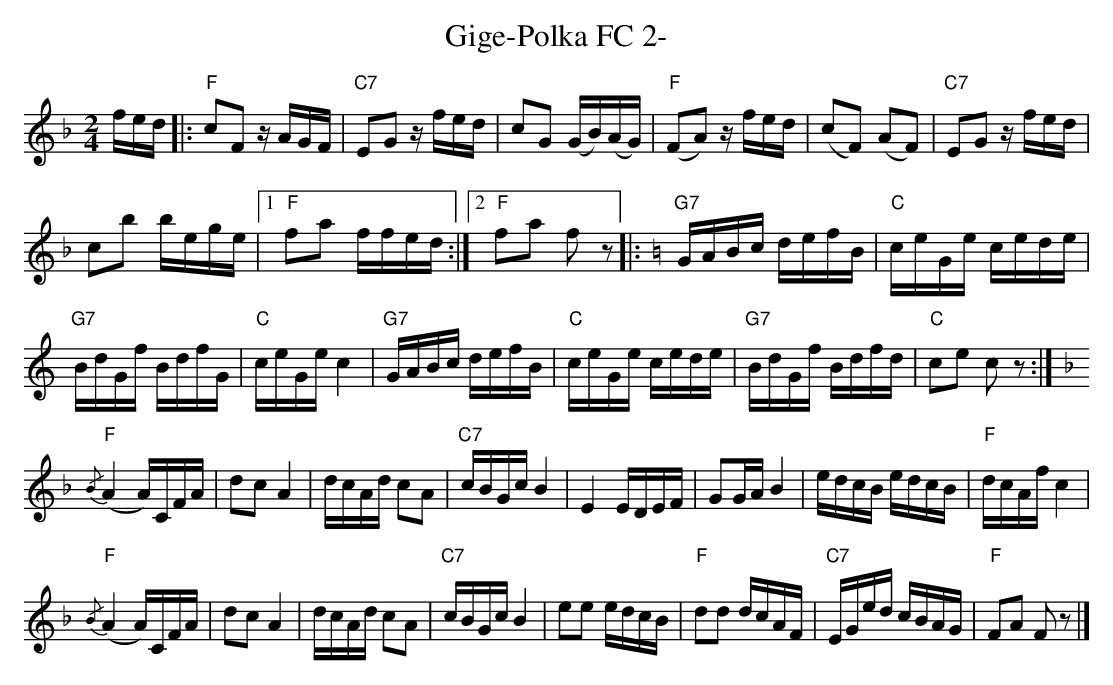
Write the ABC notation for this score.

X:1
T:Gige-Polka FC 2-
M:2/4
L:1/16
K:Fmaj
fed |: "F"c2F2 zAGF | "C7"E2G2 zfed | c2G2 (GB)(AG) | "F"(F2A2) zfed | (c2F2) (A2F2) | "C7"E2G2 zfed |
c2b2 bege |1 \
"F"f2a2 ffed :|2 "F"f2a2 f2z2 |: [K:Cmaj] "G7"GABc defB | "C"ceGe cede |
"G7"BdGf BdfG | "C"ceGe c4 | \
"G7"GABc defB | "C"ceGe cede | "G7"BdGf Bdfd | "C"c2e2 c2z2 :|
[K:Fmaj] "F"{/B}(A4A)CFA | d2c2 A4 | \
dcAd c2A2 | "C7"cBGc B4 |E4 EDEF | G2GA B4 | edcB edcB | "F"dcAf c4 |
"F"{/B}(A4A)CFA | d2c2 A4 | \
dcAd c2A2 | "C7"cBGc B4 | \
e2e2 edcB | "F"d2d2 dcAF | "C7"EGed cBAG | "F"F2A2 F2z2 |]
